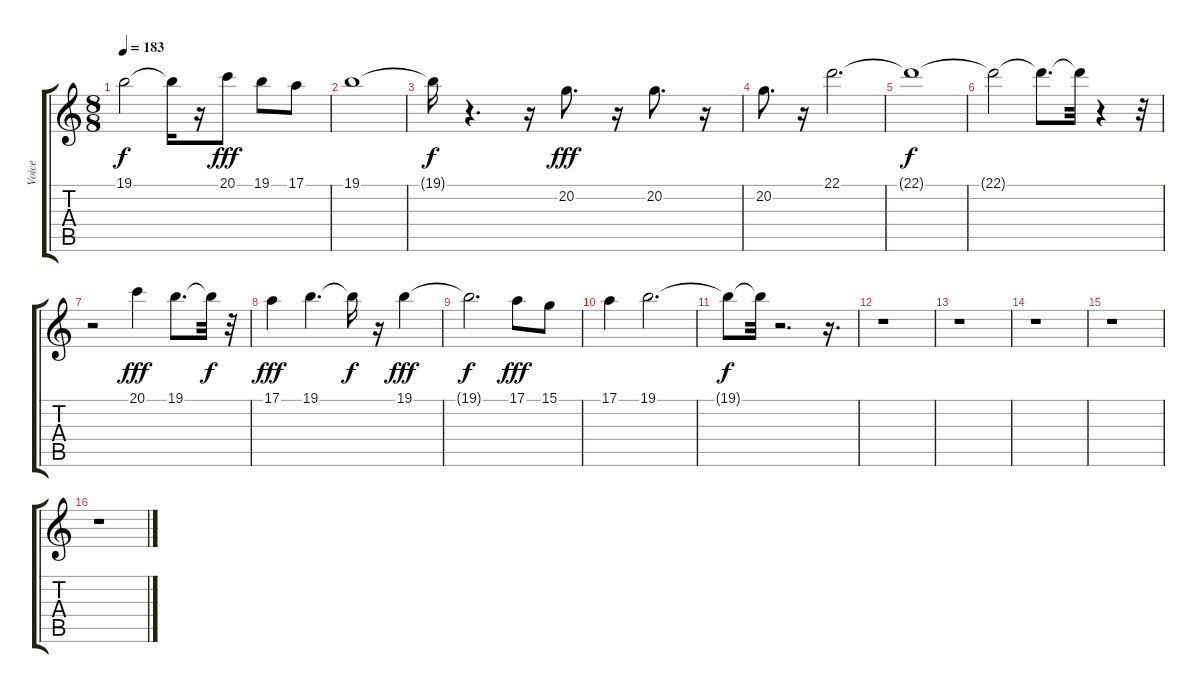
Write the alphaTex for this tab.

\track ("Voice" "Voice") {instrument fx5brightness}
\staff {score tabs}
\tuning (E4 B3 G3 D3 A2 E2) {hide}
\ts (8 8)
\tempo 183
\clef g2
\ks c
19.1{t}.2{dy f} 19.1{t}.16 r.16 20.1.8{dy fff} 19.1.8 17.1.8 |
19.1.1 |
19.1{t}.16{dy f} r.4{d} r.16 20.2.8{d dy fff} r.16 20.2.8{d} r.16 |
20.2.8{d} r.16 22.1.2{d} |
22.1{t}.1{dy f} |
22.1{t}.2 22.1{t}.8{d} 22.1{t}.32 r.4 r.32 |
r.2 20.1.4{dy fff} 19.1.8{d} 19.1{t}.32{dy f} r.32 |
17.1.4{dy fff} 19.1.4{d} 19.1{t}.16{dy f} r.16 19.1.4{dy fff} |
19.1{t}.2{d dy f} 17.1.8{dy fff} 15.1.8 |
17.1.4 19.1.2{d} |
19.1{t}.8{dy f} 19.1{t}.32 r.2{d} r.16{d} |
r.1 |
r.1 |
r.1 |
r.1 |
r.1
